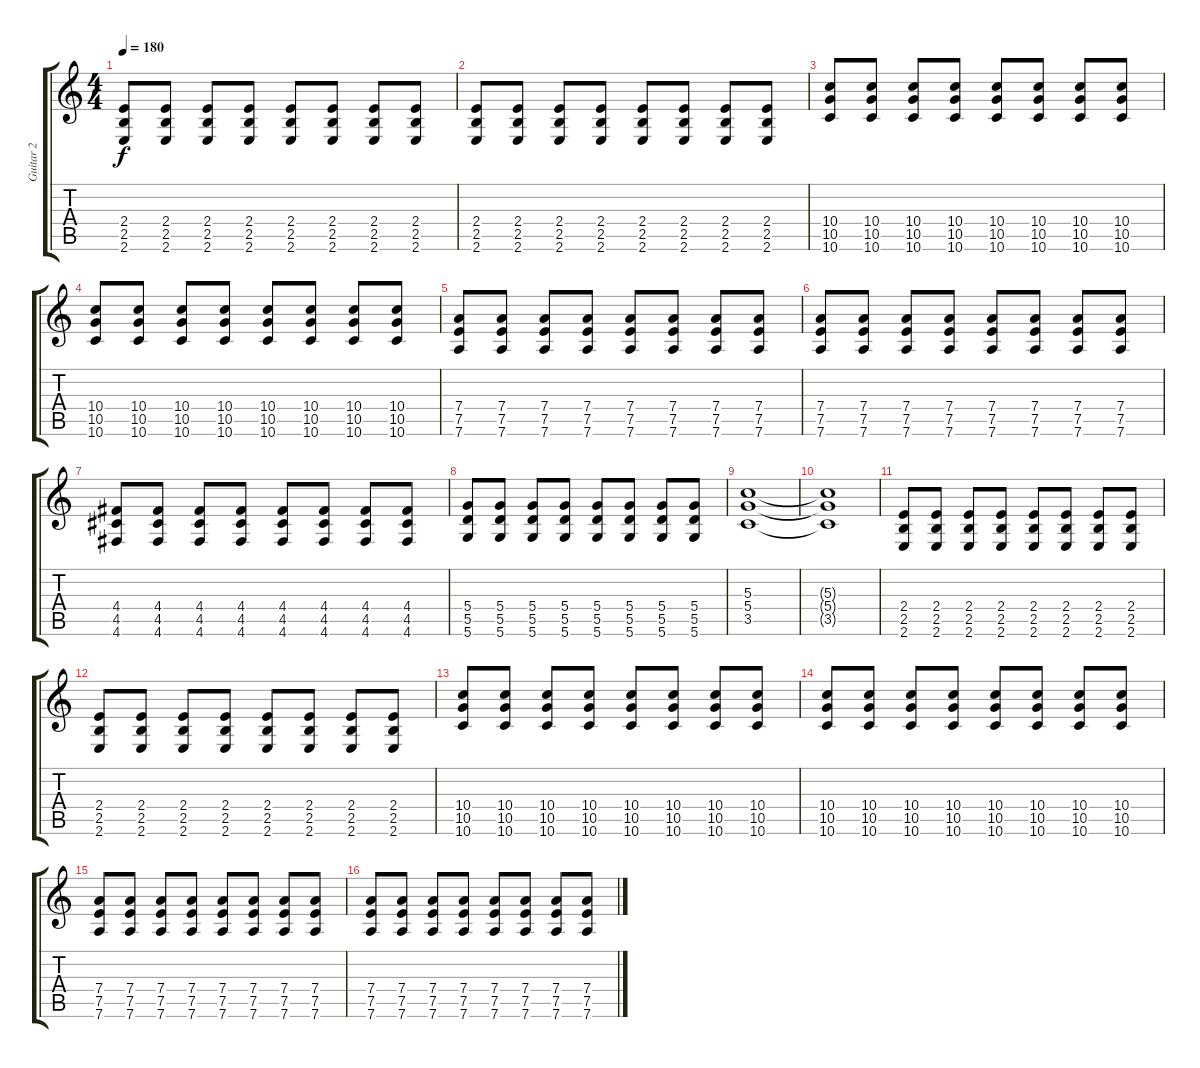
\track ("Guitar 2" "Guitar 2") {instrument overdrivenguitar}
\staff {score tabs}
\tuning (E4 B3 G3 D3 A2 D2) {hide}
\ts (4 4)
\tempo 180
\clef g2
\ks c
(2.4 2.5 2.6).8{dy f} (2.4 2.5 2.6).8 (2.4 2.5 2.6).8 (2.4 2.5 2.6).8 (2.4 2.5 2.6).8 (2.4 2.5 2.6).8 (2.4 2.5 2.6).8 (2.4 2.5 2.6).8 |
(2.4 2.5 2.6).8 (2.4 2.5 2.6).8 (2.4 2.5 2.6).8 (2.4 2.5 2.6).8 (2.4 2.5 2.6).8 (2.4 2.5 2.6).8 (2.4 2.5 2.6).8 (2.4 2.5 2.6).8 |
(10.4 10.5 10.6).8 (10.4 10.5 10.6).8 (10.4 10.5 10.6).8 (10.4 10.5 10.6).8 (10.4 10.5 10.6).8 (10.4 10.5 10.6).8 (10.4 10.5 10.6).8 (10.4 10.5 10.6).8 |
(10.4 10.5 10.6).8 (10.4 10.5 10.6).8 (10.4 10.5 10.6).8 (10.4 10.5 10.6).8 (10.4 10.5 10.6).8 (10.4 10.5 10.6).8 (10.4 10.5 10.6).8 (10.4 10.5 10.6).8 |
(7.4 7.5 7.6).8 (7.4 7.5 7.6).8 (7.4 7.5 7.6).8 (7.4 7.5 7.6).8 (7.4 7.5 7.6).8 (7.4 7.5 7.6).8 (7.4 7.5 7.6).8 (7.4 7.5 7.6).8 |
(7.4 7.5 7.6).8 (7.4 7.5 7.6).8 (7.4 7.5 7.6).8 (7.4 7.5 7.6).8 (7.4 7.5 7.6).8 (7.4 7.5 7.6).8 (7.4 7.5 7.6).8 (7.4 7.5 7.6).8 |
(4.4 4.5 4.6).8 (4.4 4.5 4.6).8 (4.4 4.5 4.6).8 (4.4 4.5 4.6).8 (4.4 4.5 4.6).8 (4.4 4.5 4.6).8 (4.4 4.5 4.6).8 (4.4 4.5 4.6).8 |
(5.4 5.5 5.6).8 (5.4 5.5 5.6).8 (5.4 5.5 5.6).8 (5.4 5.5 5.6).8 (5.4 5.5 5.6).8 (5.4 5.5 5.6).8 (5.4 5.5 5.6).8 (5.4 5.5 5.6).8 |
(5.3 5.4 3.5).1 |
(5.3{t} 5.4{t} 3.5{t}).1 |
(2.4 2.5 2.6).8 (2.4 2.5 2.6).8 (2.4 2.5 2.6).8 (2.4 2.5 2.6).8 (2.4 2.5 2.6).8 (2.4 2.5 2.6).8 (2.4 2.5 2.6).8 (2.4 2.5 2.6).8 |
(2.4 2.5 2.6).8 (2.4 2.5 2.6).8 (2.4 2.5 2.6).8 (2.4 2.5 2.6).8 (2.4 2.5 2.6).8 (2.4 2.5 2.6).8 (2.4 2.5 2.6).8 (2.4 2.5 2.6).8 |
(10.4 10.5 10.6).8 (10.4 10.5 10.6).8 (10.4 10.5 10.6).8 (10.4 10.5 10.6).8 (10.4 10.5 10.6).8 (10.4 10.5 10.6).8 (10.4 10.5 10.6).8 (10.4 10.5 10.6).8 |
(10.4 10.5 10.6).8 (10.4 10.5 10.6).8 (10.4 10.5 10.6).8 (10.4 10.5 10.6).8 (10.4 10.5 10.6).8 (10.4 10.5 10.6).8 (10.4 10.5 10.6).8 (10.4 10.5 10.6).8 |
(7.4 7.5 7.6).8 (7.4 7.5 7.6).8 (7.4 7.5 7.6).8 (7.4 7.5 7.6).8 (7.4 7.5 7.6).8 (7.4 7.5 7.6).8 (7.4 7.5 7.6).8 (7.4 7.5 7.6).8 |
(7.4 7.5 7.6).8 (7.4 7.5 7.6).8 (7.4 7.5 7.6).8 (7.4 7.5 7.6).8 (7.4 7.5 7.6).8 (7.4 7.5 7.6).8 (7.4 7.5 7.6).8 (7.4 7.5 7.6).8
